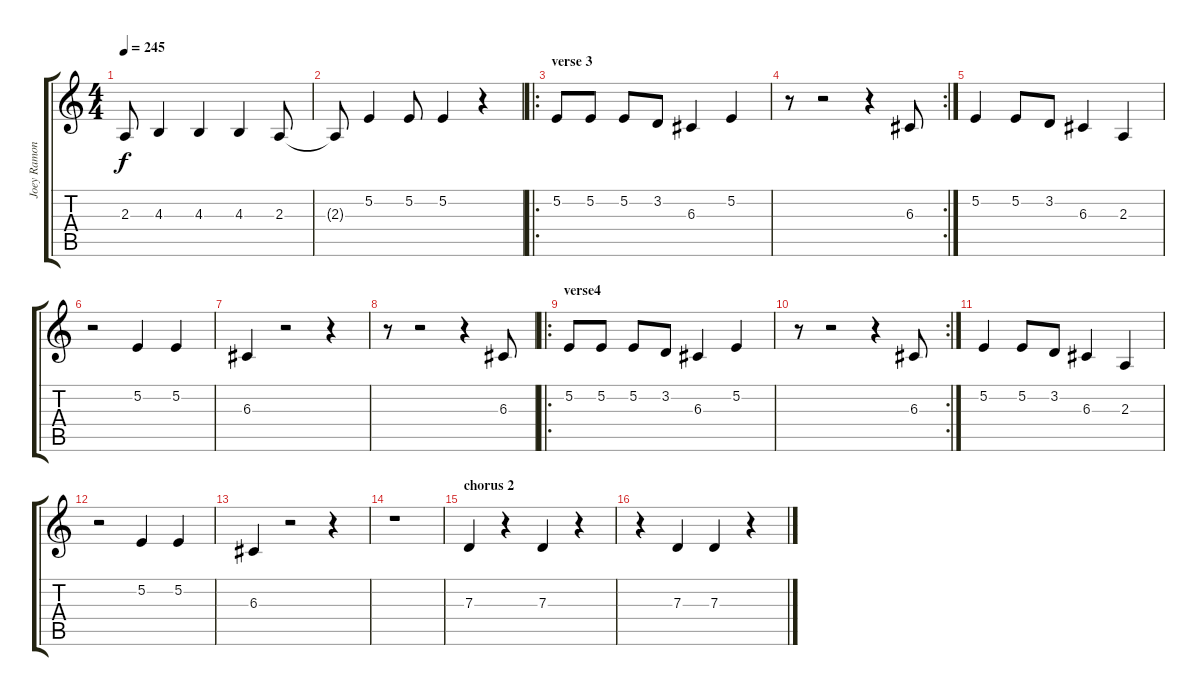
\track ("Joey Ramone" "Joey Ramon") {instrument tenorsax}
\staff {score tabs}
\tuning (E4 B3 G3 D3 A2 E2) {hide}
\ts (4 4)
\tempo 245
\clef g2
\ks c
2.3.8{dy f} 4.3.4 4.3.4 4.3.4 2.3.8 |
2.3{t}.8 5.2.4 5.2.8 5.2.4 r.4 |
\ro
\section ("" "verse 3")
5.2.8 5.2.8 5.2.8 3.2.8 6.3.4 5.2.4 |
\rc 2
r.8 r.2 r.4 6.3.8 |
5.2.4 5.2.8 3.2.8 6.3.4 2.3.4 |
r.2 5.2.4 5.2.4 |
6.3.4 r.2 r.4 |
r.8 r.2 r.4 6.3.8 |
\ro
\section ("" "verse4")
5.2.8 5.2.8 5.2.8 3.2.8 6.3.4 5.2.4 |
\rc 2
r.8 r.2 r.4 6.3.8 |
5.2.4 5.2.8 3.2.8 6.3.4 2.3.4 |
r.2 5.2.4 5.2.4 |
6.3.4 r.2 r.4 |
r.1 |
\section ("" "chorus 2")
7.3.4 r.4 7.3.4 r.4 |
r.4 7.3.4 7.3.4 r.4
